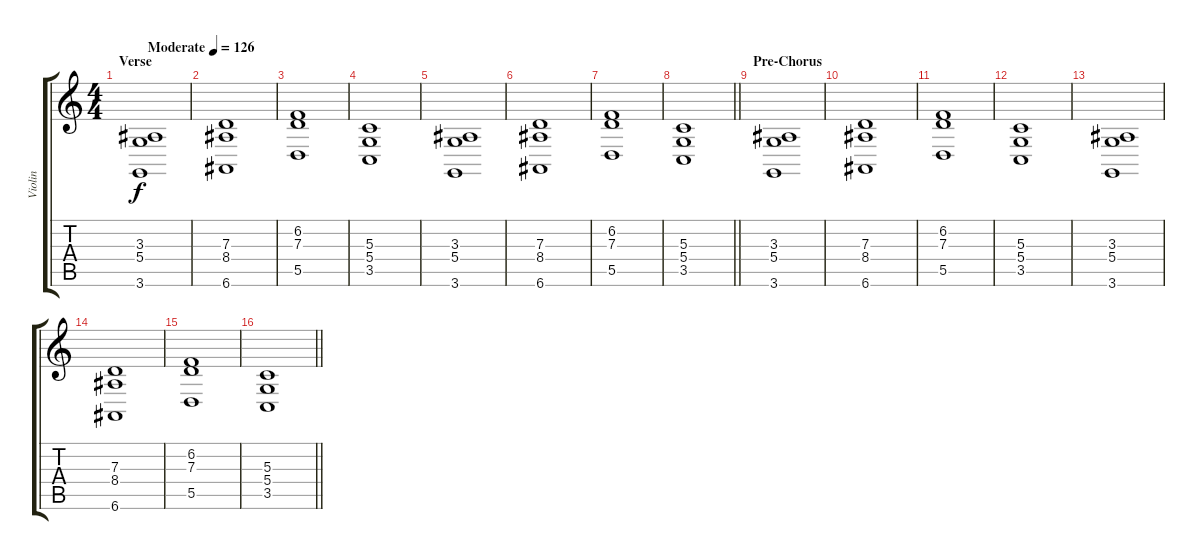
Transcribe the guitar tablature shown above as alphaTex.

\track ("Violin" "Violin") {instrument violin}
\staff {score tabs}
\tuning (E4 B3 G3 D3 A2 E2) {hide}
\ts (4 4)
\section ("" "Verse")
\tempo (126 "Moderate")
\clef g2
\ks c
(3.3 5.4 3.6).1{dy f instrument violin} |
(7.3 8.4 6.6).1 |
(6.2 7.3 5.5).1 |
(5.3 5.4 3.5).1 |
(3.3 5.4 3.6).1 |
(7.3 8.4 6.6).1 |
(6.2 7.3 5.5).1 |
\barLineRight lightlight
(5.3 5.4 3.5).1 |
\section ("" "Pre-Chorus")
(3.3 5.4 3.6).1 |
(7.3 8.4 6.6).1 |
(6.2 7.3 5.5).1 |
(5.3 5.4 3.5).1 |
(3.3 5.4 3.6).1 |
(7.3 8.4 6.6).1 |
(6.2 7.3 5.5).1 |
\barLineRight lightlight
(5.3 5.4 3.5).1
